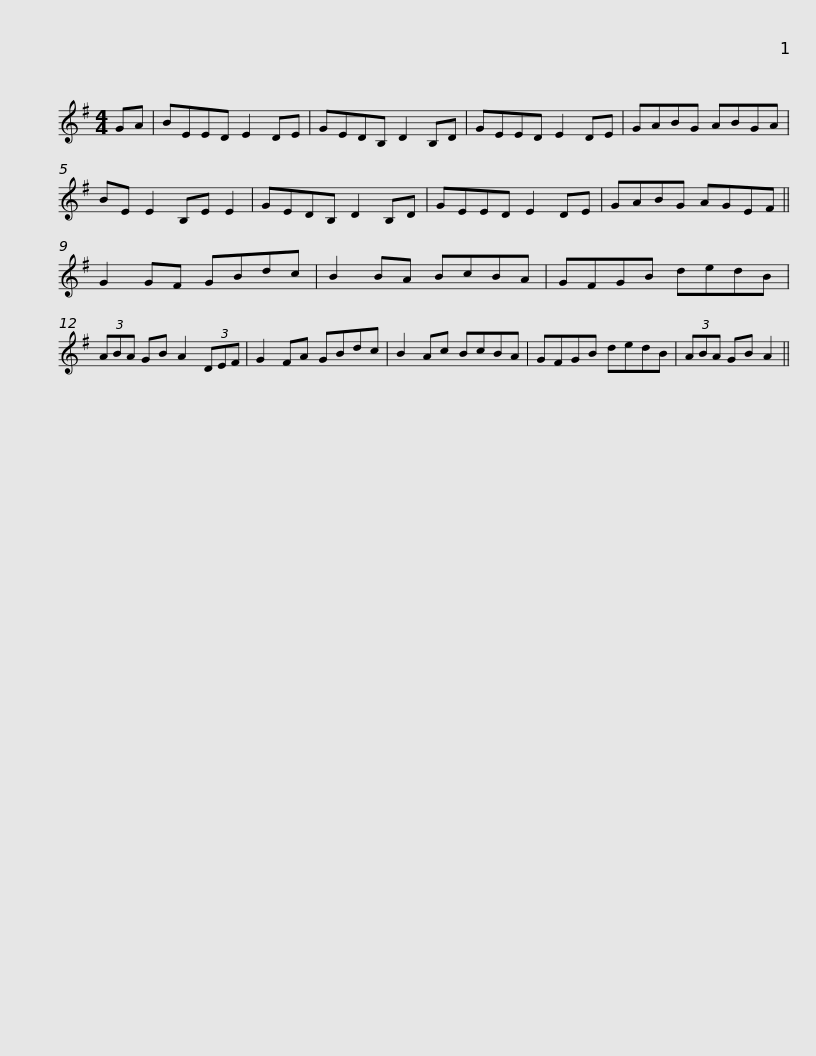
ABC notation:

X:1
L:1/8
M:4/4
I:linebreak $
K:Emin
V:1 treble
V:1
 GA | BEED E2 DE | GEDB, D2 B,D | GEED E2 DE | GABG ABGA | %5
 BE E2 B,E E2 |$ GEDB, D2 B,D | GEED E2 DE | GABG AGEF || G2 GF GBdc | %10
 B2 BA BcBA | GFGB dedB |$ (3ABA GB A2 (3DEF | G2 FA GBdc | B2 Ac BcBA | %15
 GFGB dedB | (3ABA GB A2 || %17
